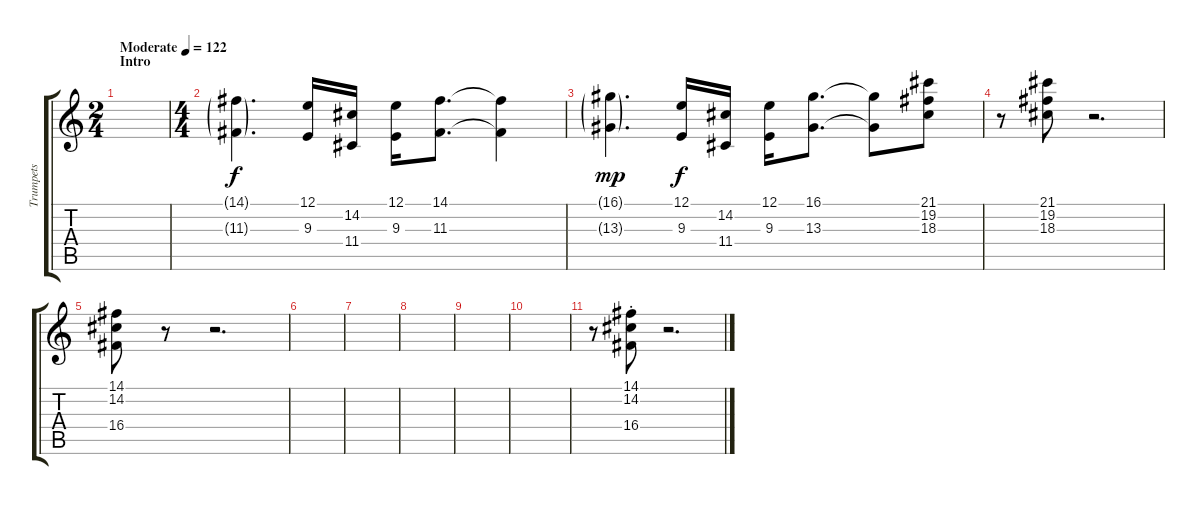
\track ("Trumpets" "Trumpets") {instrument brasssection bank 255}
\staff {score tabs}
\tuning (E4 B3 G3 D3 A2 E2) {hide}
\ts (2 4)
\section ("" "Intro")
\tempo (122 "Moderate")
\clef g2
\ks c
|
\ts (4 4)
(14.1{g} 11.3{g}).4{d} (12.1 9.3).16{dy f} (14.2 11.4).16 (12.1 9.3).16 (14.1 11.3).8{d} (14.1{t} 11.3{t}).4 |
(16.1{g} 13.3{g}).4{d dy mp} (12.1 9.3).16{dy f} (14.2 11.4).16 (12.1 9.3).16 (16.1 13.3).8{d} (16.1{t} 13.3{t}).8 (21.1 19.2 18.3).8 |
r.8 (21.1 19.2 18.3).8 r.2{d} |
(14.1 14.2 16.4).8 r.8 r.2{d} |
|
|
|
|
|
r.8 (14.1{st} 14.2{st} 16.4{st}).8 r.2{d}
